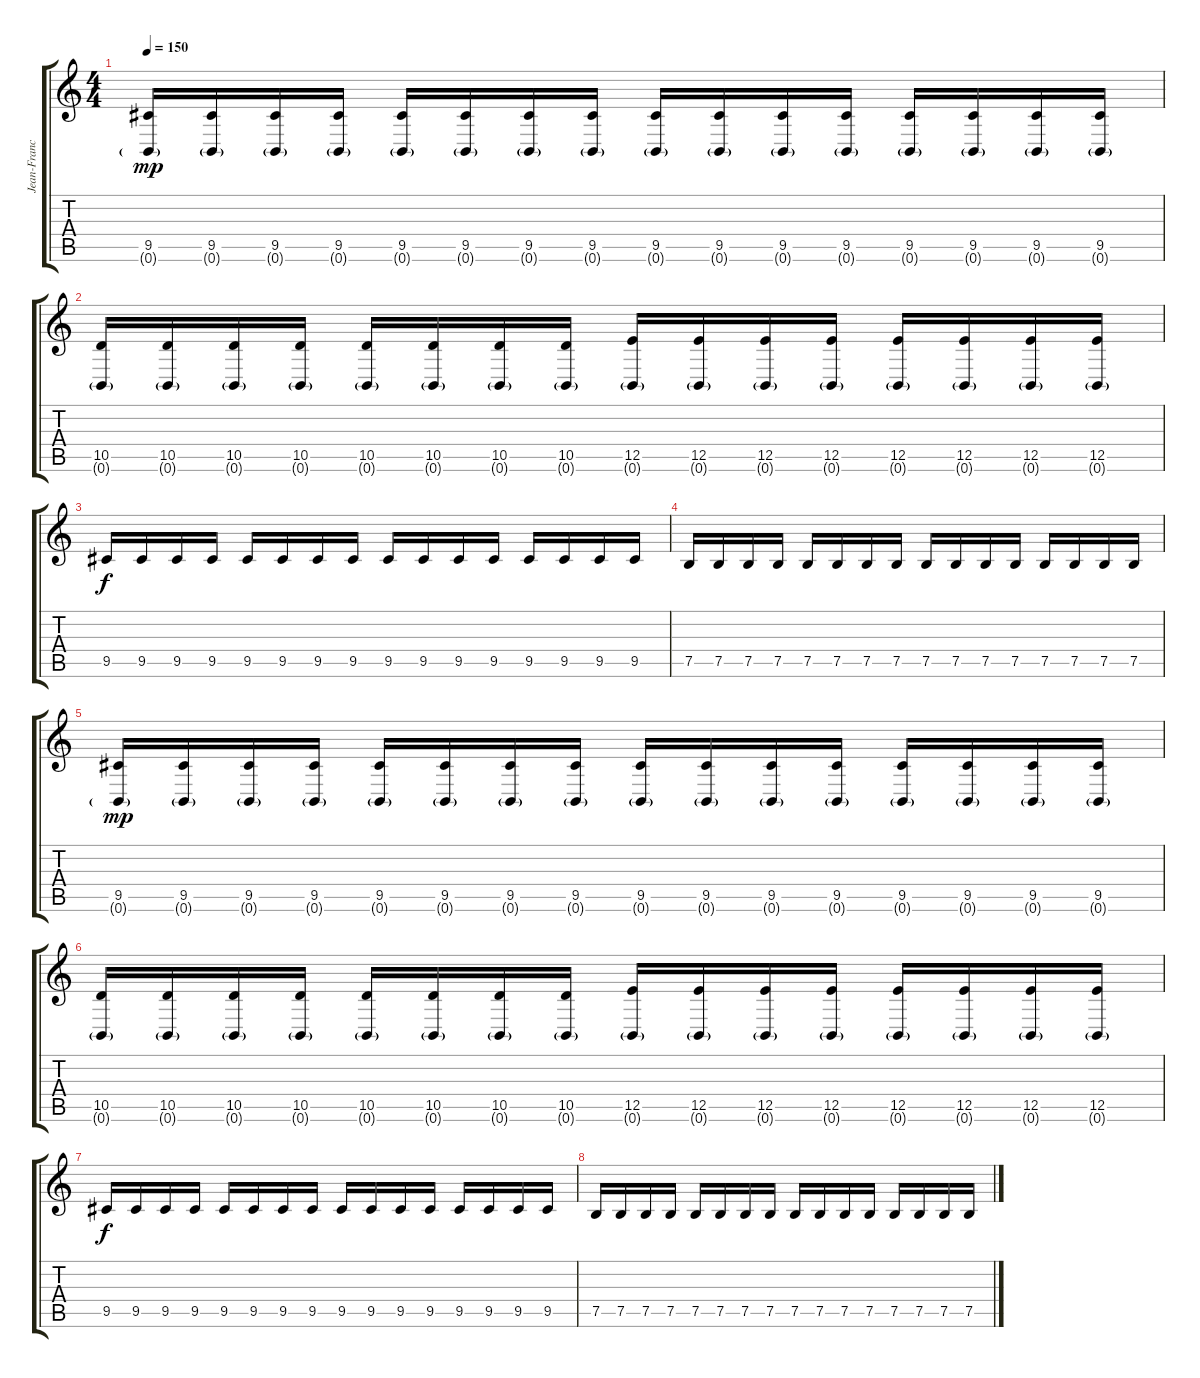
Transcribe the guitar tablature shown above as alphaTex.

\track ("Jean-Francois Dagenals (Rhythm)" "Jean-Franc") {instrument distortionguitar}
\staff {score tabs}
\tuning (B3 Gb3 D3 A2 E2 B1) {hide}
\ts (4 4)
\tempo 150
\clef g2
\ks c
(9.5 0.6{g}).16{dy mp} (9.5 0.6{g}).16 (9.5 0.6{g}).16 (9.5 0.6{g}).16 (9.5 0.6{g}).16 (9.5 0.6{g}).16 (9.5 0.6{g}).16 (9.5 0.6{g}).16 (9.5 0.6{g}).16 (9.5 0.6{g}).16 (9.5 0.6{g}).16 (9.5 0.6{g}).16 (9.5 0.6{g}).16 (9.5 0.6{g}).16 (9.5 0.6{g}).16 (9.5 0.6{g}).16 |
(10.5 0.6{g}).16 (10.5 0.6{g}).16 (10.5 0.6{g}).16 (10.5 0.6{g}).16 (10.5 0.6{g}).16 (10.5 0.6{g}).16 (10.5 0.6{g}).16 (10.5 0.6{g}).16 (12.5 0.6{g}).16 (12.5 0.6{g}).16 (12.5 0.6{g}).16 (12.5 0.6{g}).16 (12.5 0.6{g}).16 (12.5 0.6{g}).16 (12.5 0.6{g}).16 (12.5 0.6{g}).16 |
9.5.16{dy f} 9.5.16 9.5.16 9.5.16 9.5.16 9.5.16 9.5.16 9.5.16 9.5.16 9.5.16 9.5.16 9.5.16 9.5.16 9.5.16 9.5.16 9.5.16 |
7.5.16 7.5.16 7.5.16 7.5.16 7.5.16 7.5.16 7.5.16 7.5.16 7.5.16 7.5.16 7.5.16 7.5.16 7.5.16 7.5.16 7.5.16 7.5.16 |
(9.5 0.6{g}).16{dy mp} (9.5 0.6{g}).16 (9.5 0.6{g}).16 (9.5 0.6{g}).16 (9.5 0.6{g}).16 (9.5 0.6{g}).16 (9.5 0.6{g}).16 (9.5 0.6{g}).16 (9.5 0.6{g}).16 (9.5 0.6{g}).16 (9.5 0.6{g}).16 (9.5 0.6{g}).16 (9.5 0.6{g}).16 (9.5 0.6{g}).16 (9.5 0.6{g}).16 (9.5 0.6{g}).16 |
(10.5 0.6{g}).16 (10.5 0.6{g}).16 (10.5 0.6{g}).16 (10.5 0.6{g}).16 (10.5 0.6{g}).16 (10.5 0.6{g}).16 (10.5 0.6{g}).16 (10.5 0.6{g}).16 (12.5 0.6{g}).16 (12.5 0.6{g}).16 (12.5 0.6{g}).16 (12.5 0.6{g}).16 (12.5 0.6{g}).16 (12.5 0.6{g}).16 (12.5 0.6{g}).16 (12.5 0.6{g}).16 |
9.5.16{dy f} 9.5.16 9.5.16 9.5.16 9.5.16 9.5.16 9.5.16 9.5.16 9.5.16 9.5.16 9.5.16 9.5.16 9.5.16 9.5.16 9.5.16 9.5.16 |
7.5.16 7.5.16 7.5.16 7.5.16 7.5.16 7.5.16 7.5.16 7.5.16 7.5.16 7.5.16 7.5.16 7.5.16 7.5.16 7.5.16 7.5.16 7.5.16
